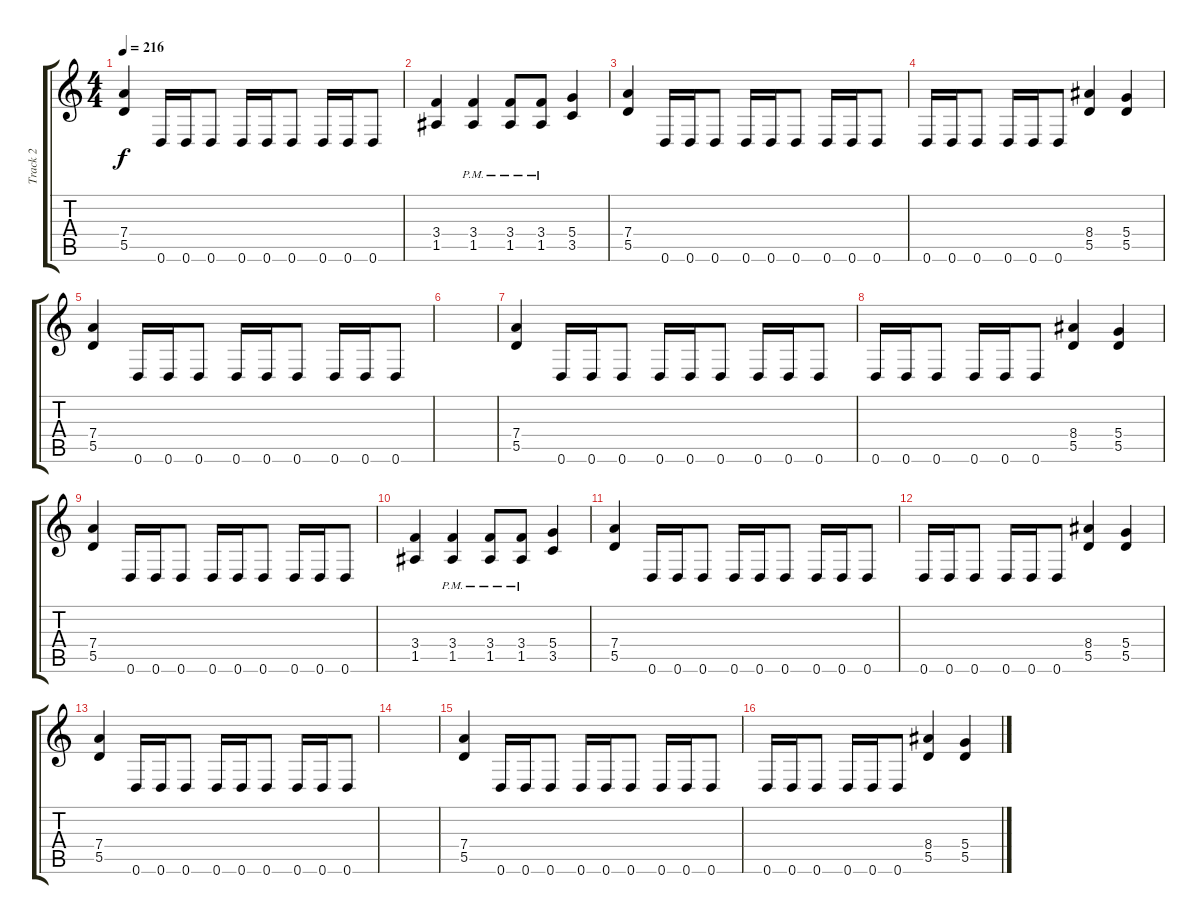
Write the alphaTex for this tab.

\track ("Track 2" "Track 2") {instrument distortionguitar}
\staff {score tabs}
\tuning (E4 B3 G3 D3 A2 D2) {hide}
\ts (4 4)
\tempo 216
\clef g2
\ks c
(7.4 5.5).4{dy f} 0.6.16 0.6.16 0.6.8 0.6.16 0.6.16 0.6.8 0.6.16 0.6.16 0.6.8 |
(3.4 1.5).4 (3.4{pm} 1.5{pm}).4 (3.4{pm} 1.5{pm}).8 (3.4{pm} 1.5{pm}).8 (5.4 3.5).4 |
(7.4 5.5).4 0.6.16 0.6.16 0.6.8 0.6.16 0.6.16 0.6.8 0.6.16 0.6.16 0.6.8 |
0.6.16 0.6.16 0.6.8 0.6.16 0.6.16 0.6.8 (8.4 5.5).4 (5.4 5.5).4 |
(7.4 5.5).4 0.6.16 0.6.16 0.6.8 0.6.16 0.6.16 0.6.8 0.6.16 0.6.16 0.6.8 |
|
(7.4 5.5).4 0.6.16 0.6.16 0.6.8 0.6.16 0.6.16 0.6.8 0.6.16 0.6.16 0.6.8 |
0.6.16 0.6.16 0.6.8 0.6.16 0.6.16 0.6.8 (8.4 5.5).4 (5.4 5.5).4 |
(7.4 5.5).4 0.6.16 0.6.16 0.6.8 0.6.16 0.6.16 0.6.8 0.6.16 0.6.16 0.6.8 |
(3.4 1.5).4 (3.4{pm} 1.5{pm}).4 (3.4{pm} 1.5{pm}).8 (3.4{pm} 1.5{pm}).8 (5.4 3.5).4 |
(7.4 5.5).4 0.6.16 0.6.16 0.6.8 0.6.16 0.6.16 0.6.8 0.6.16 0.6.16 0.6.8 |
0.6.16 0.6.16 0.6.8 0.6.16 0.6.16 0.6.8 (8.4 5.5).4 (5.4 5.5).4 |
(7.4 5.5).4 0.6.16 0.6.16 0.6.8 0.6.16 0.6.16 0.6.8 0.6.16 0.6.16 0.6.8 |
|
(7.4 5.5).4 0.6.16 0.6.16 0.6.8 0.6.16 0.6.16 0.6.8 0.6.16 0.6.16 0.6.8 |
0.6.16 0.6.16 0.6.8 0.6.16 0.6.16 0.6.8 (8.4 5.5).4 (5.4 5.5).4
